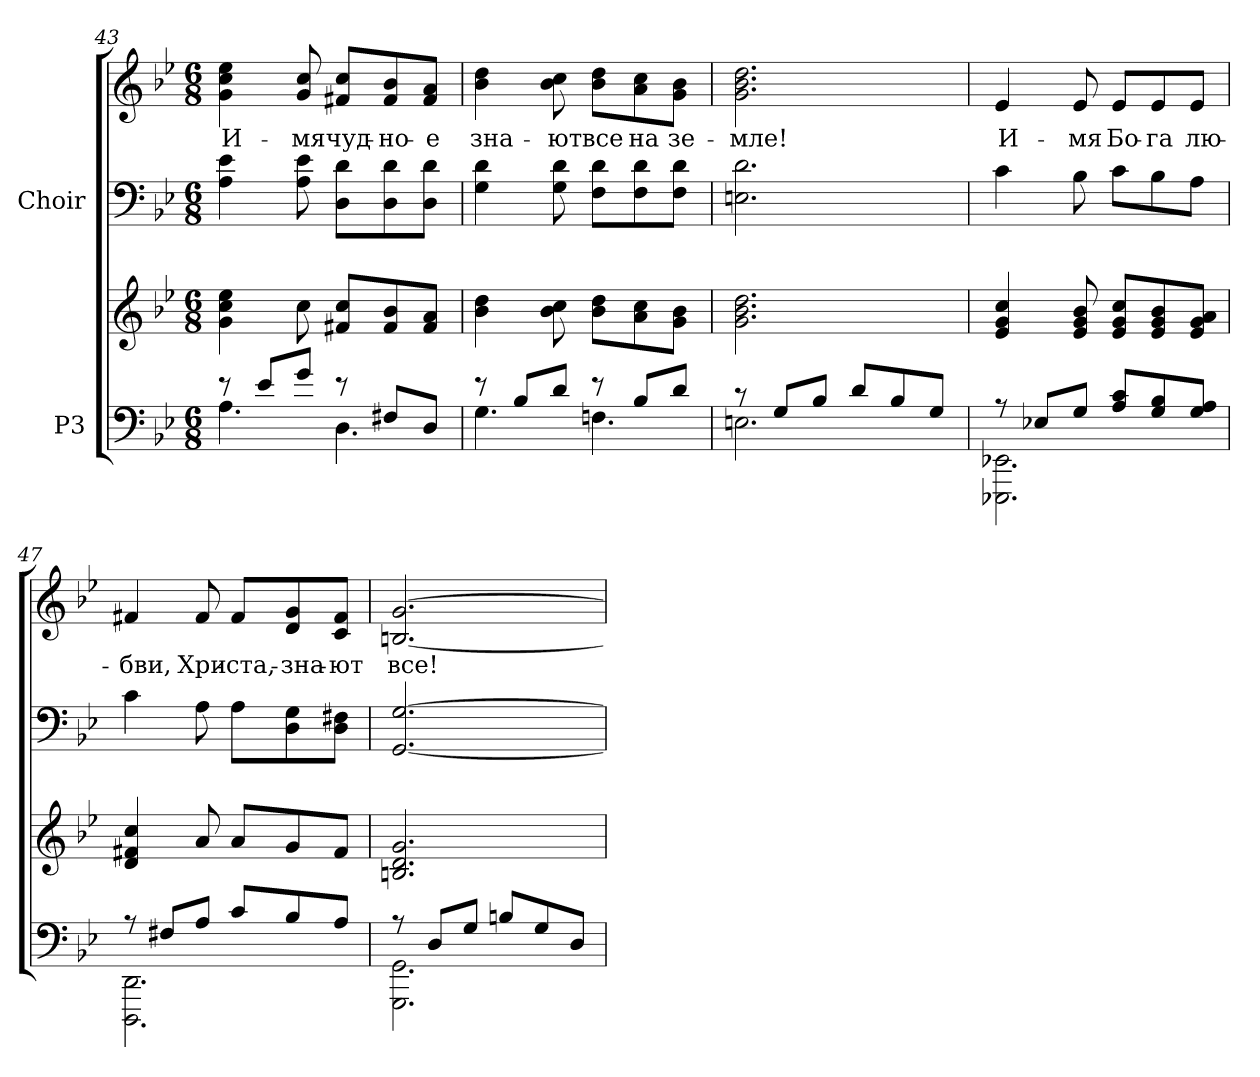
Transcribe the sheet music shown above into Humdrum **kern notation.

**kern	**kern	**kern	**kern	**text
*part2	*part2	*part1	*part1	*part1
*staff4	*staff3	*staff2	*staff1	*staff1
*I"P3	*	*I"Choir	*	*
!!LO:PB:g=z
*clefF4	*clefG2	*clefF4	*clefG2	*
*k[b-e-]	*k[b-e-]	*k[b-e-]	*k[b-e-]	*
*g:	*g:	*g:	*g:	*
*M6/8	*M6/8	*M6/8	*M6/8	*
=43	=43	=43	=43	=43
*^	*	*	*	*
!	!	!	!	!	!LO:LY:b:color=#000000
8r	4.Ai\	4gi\ 4cci 4ee-i	4Ai\ 4e-i	4gi\ 4cci 4ee-i	И-
8e-i/L	.	.	.	.	.
!	!	!	!	!	!LO:LY:b:color=#000000
8gi/J	.	8cci\	8Ai\ 8e-i	8gi/ 8cci	-мя
!	!	!	!	!	!LO:LY:b:color=#000000
8r	4.Di\	8f#Xi/ 8cciL	8Di\ 8diL	8f#Xi/ 8cciL	чуд-
!	!	!	!	!	!LO:LY:b:color=#000000
8F#Xi/L	.	8f#i/ 8b-i	8Di\ 8di	8f#i/ 8b-i	-но-
!	!	!	!	!	!LO:LY:b:color=#000000
8Di/J	.	8f#i/ 8aiJ	8Di\ 8diJ	8f#i/ 8aiJ	-е
=44	=44	=44	=44	=44	=44
!	!	!	!	!	!LO:LY:b:color=#000000
8r	4.Gi\	4b-i\ 4ddi	4Gi\ 4di	4b-i\ 4ddi	зна-
8B-i/L	.	.	.	.	.
!	!	!	!	!	!LO:LY:b:color=#000000
8di/J	.	8b-i\ 8cci	8Gi\ 8di	8b-i\ 8cci	-ют
!	!	!	!	!	!LO:LY:b:color=#000000
8r	4.Fni\	8b-i\ 8ddiL	8Fi\ 8diL	8b-i\ 8ddiL	все
!	!	!	!	!	!LO:LY:b:color=#000000
8B-i/L	.	8ai\ 8cci	8Fi\ 8di	8ai\ 8cci	на
!	!	!	!	!	!LO:LY:b:color=#000000
8di/J	.	8gi\ 8b-iJ	8Fi\ 8diJ	8gi\ 8b-iJ	зе-
=45	=45	=45	=45	=45	=45
!	!	!	!	!	!LO:LY:b:color=#000000
8r	2.Eni\	2.gi\ 2.b-i 2.ddi	2.Eni\ 2.di	2.gi\ 2.b-i 2.ddi	-мле!
8Gi/L	.	.	.	.	.
8B-i/J	.	.	.	.	.
8di/L	.	.	.	.	.
8B-i/	.	.	.	.	.
8Gi/J	.	.	.	.	.
=46	=46	=46	=46	=46	=46
!	!	!	!	!	!LO:LY:b:color=#000000
8r	2.EEE-Xi\ 2.EE-Xi	4e-i/ 4gi 4cci	4ci\	4e-i/	И-
8E-Xi/L	.	.	.	.	.
!	!	!	!	!	!LO:LY:b:color=#000000
8Gi/J	.	8e-i/ 8gi 8b-i	8B-i\	8e-i/	-мя
!	!	!	!	!	!LO:LY:b:color=#000000
8Ai/ 8ciL	.	8e-i/ 8gi 8cciL	8ci\L	8e-i/L	Бо-
!	!	!	!	!	!LO:LY:b:color=#000000
8Gi/ 8B-i	.	8e-i/ 8gi 8b-i	8B-i\	8e-i/	-га
!	!	!	!	!	!LO:LY:b:color=#000000
8Gi/ 8AiJ	.	8e-i/ 8gi 8aiJ	8Ai\J	8e-i/J	лю-
!!LO:LB:g=z
=47	=47	=47	=47	=47	=47
!	!	!	!	!	!LO:LY:b:color=#000000
8r	2.DDDi\ 2.DDi	4di/ 4f#Xi 4cci	4ci\	4f#Xi/	-бви,
8F#Xi/L	.	.	.	.	.
!	!	!	!	!	!LO:LY:b:color=#000000
8Ai/J	.	8ai/	8Ai\	8f#i/	Хри-
!	!	!	!	!	!LO:LY:b:color=#000000
8ci/L	.	8ai/L	8Ai\L	8f#i/L	-ста,-
!	!	!	!	!	!LO:LY:b:color=#000000
8B-i/	.	8gi/	8Di\ 8Gi	8di/ 8gi	-зна-
!	!	!	!	!	!LO:LY:b:color=#000000
8Ai/J	.	8f#i/J	8Di\ 8F#XiJ	8ci/ 8f#iJ	-ют
=48	=48	=48	=48	=48	=48
!	!	!	!	!	!LO:LY:b:color=#000000
8r	2.GGGi\ 2.GGi	2.Bni/ 2.di 2.gi	[<2.GGi/ [>2.Gi	[<2.Bni/ [>2.gi	все!
8Di/L	.	.	.	.	.
8Gi/J	.	.	.	.	.
8Bni/L	.	.	.	.	.
8Gi/	.	.	.	.	.
8Di/J	.	.	.	.	.
*v	*v	*	*	*	*
=	=	=	=	=
*-	*-	*-	*-	*-
